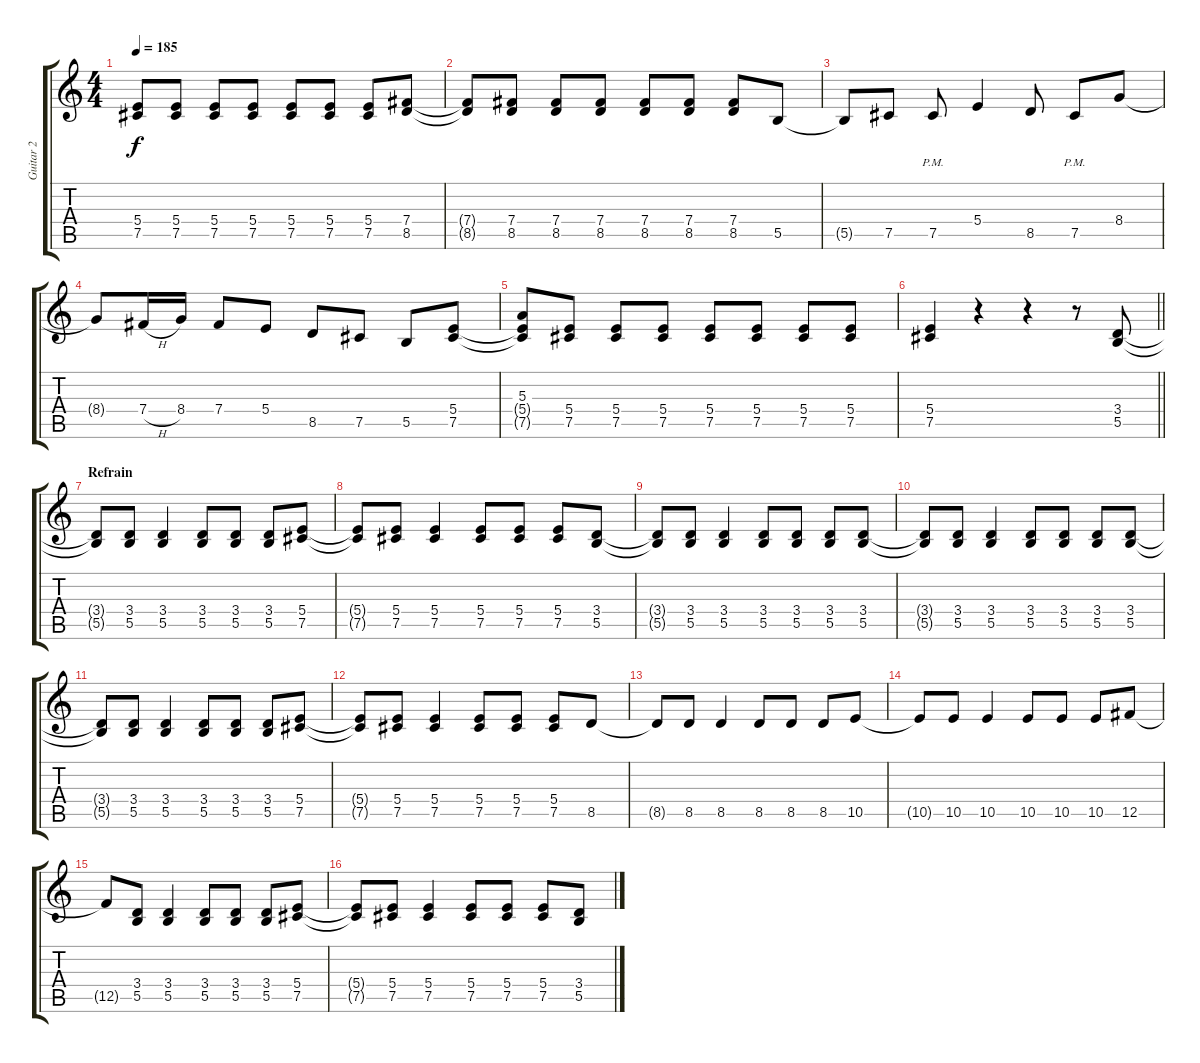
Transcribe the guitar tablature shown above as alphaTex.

\track ("Guitar 2" "Guitar 2") {instrument overdrivenguitar}
\staff {score tabs}
\tuning (Db4 Ab3 E3 B2 Gb2 B1) {hide}
\ts (4 4)
\tempo 185
\clef g2
\ks c
(5.4{t} 7.5{t}).8{dy f} (5.4 7.5).8 (5.4 7.5).8 (5.4 7.5).8 (5.4 7.5).8 (5.4 7.5).8 (5.4 7.5).8 (7.4 8.5).8 |
(7.4{t} 8.5{t}).8 (7.4 8.5).8 (7.4 8.5).8 (7.4 8.5).8 (7.4 8.5).8 (7.4 8.5).8 (7.4 8.5).8 5.5.8 |
5.5{t}.8 7.5.8 7.5{pm}.8 5.4.4 8.5.8 7.5{pm}.8 8.4.8 |
8.4{t}.8 7.4{h}.16 8.4.16 7.4.8 5.4.8 8.5.8 7.5.8 5.5.8 (5.4 7.5).8 |
(5.3 5.4{t} 7.5{t}).8 (5.4 7.5).8 (5.4 7.5).8 (5.4 7.5).8 (5.4 7.5).8 (5.4 7.5).8 (5.4 7.5).8 (5.4 7.5).8 |
\barLineRight lightlight
(5.4 7.5).4 r.4 r.4 r.8 (3.4 5.5).8 |
\section ("" "Refrain")
(3.4{t} 5.5{t}).8 (3.4 5.5).8 (3.4 5.5).4 (3.4 5.5).8 (3.4 5.5).8 (3.4 5.5).8 (5.4 7.5).8 |
(5.4{t} 7.5{t}).8 (5.4 7.5).8 (5.4 7.5).4 (5.4 7.5).8 (5.4 7.5).8 (5.4 7.5).8 (3.4 5.5).8 |
(3.4{t} 5.5{t}).8 (3.4 5.5).8 (3.4 5.5).4 (3.4 5.5).8 (3.4 5.5).8 (3.4 5.5).8 (3.4 5.5).8 |
(3.4{t} 5.5{t}).8 (3.4 5.5).8 (3.4 5.5).4 (3.4 5.5).8 (3.4 5.5).8 (3.4 5.5).8 (3.4 5.5).8 |
(3.4{t} 5.5{t}).8 (3.4 5.5).8 (3.4 5.5).4 (3.4 5.5).8 (3.4 5.5).8 (3.4 5.5).8 (5.4 7.5).8 |
(5.4{t} 7.5{t}).8 (5.4 7.5).8 (5.4 7.5).4 (5.4 7.5).8 (5.4 7.5).8 (5.4 7.5).8 8.5.8 |
8.5{t}.8 8.5.8 8.5.4 8.5.8 8.5.8 8.5.8 10.5.8 |
10.5{t}.8 10.5.8 10.5.4 10.5.8 10.5.8 10.5.8 12.5.8 |
12.5{t}.8 (3.4 5.5).8 (3.4 5.5).4 (3.4 5.5).8 (3.4 5.5).8 (3.4 5.5).8 (5.4 7.5).8 |
(5.4{t} 7.5{t}).8 (5.4 7.5).8 (5.4 7.5).4 (5.4 7.5).8 (5.4 7.5).8 (5.4 7.5).8 (3.4 5.5).8
